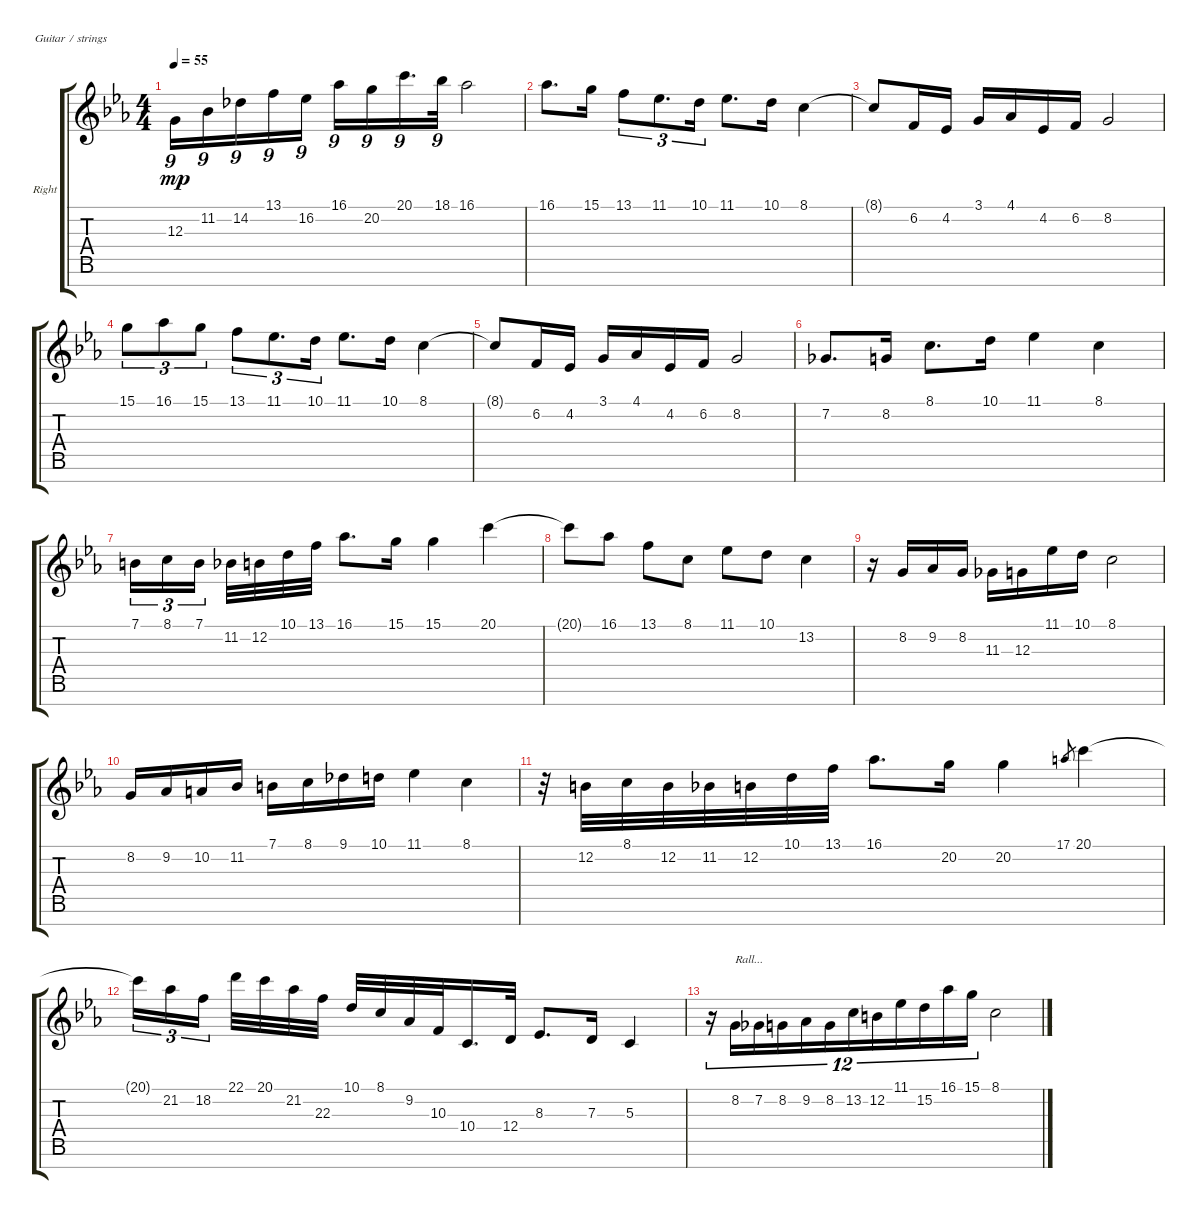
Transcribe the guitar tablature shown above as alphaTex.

\defaultSystemsLayout 4
\bracketExtendMode groupsimilarinstruments
\firstSystemTrackNameOrientation horizontal
\otherSystemsTrackNameOrientation horizontal
\track ("Right Hand" "Right") {instrument electricguitarclean}
\staff {score tabs}
\tuning (E4 B3 G3 D3 A2 E2 B1)
\displaytranspose 0
\ts (4 4)
\tempo 55
\clef g2
\ks cminor
12.3.16{tu (9 8) dy mp} 11.2.16{tu (9 8)} 14.2.16{tu (9 8)} 13.1.16{tu (9 8)} 16.2.16{tu (9 8)} 16.1.16{tu (9 8)} 20.2.16{tu (9 8)} 20.1.16{d tu (9 8)} 18.1.32{tu (9 8)} 16.1.2 |
16.1.8{d} 15.1.16 13.1.8{tu (3 2)} 11.1.8{d tu (3 2)} 10.1.16{tu (3 2)} 11.1.8{d} 10.1.16 8.1.4 |
8.1{t}.8 6.2.16 4.2.16 3.1.16 4.1.16 4.2.16 6.2.16 8.2.2 |
15.1.8{tu (3 2)} 16.1.8{tu (3 2)} 15.1.8{tu (3 2)} 13.1.8{tu (3 2)} 11.1.8{d tu (3 2)} 10.1.16{tu (3 2)} 11.1.8{d} 10.1.16 8.1.4 |
8.1{t}.8 6.2.16 4.2.16 3.1.16 4.1.16 4.2.16 6.2.16 8.2.2 |
7.2.8{d} 8.2.16 8.1.8{d} 10.1.16 11.1.4 8.1.4 |
7.1.16{tu (3 2)} 8.1.16{tu (3 2)} 7.1.16{tu (3 2)} 11.2.32 12.2.32 10.1.32 13.1.32 16.1.8{d} 15.1.16 15.1.4 20.1.4 |
20.1{t}.8 16.1.8 13.1.8 8.1.8 11.1.8 10.1.8 13.2.4 |
r.16 8.2.16 9.2.16 8.2.16 11.3.16 12.3.16 11.1.16 10.1.16 8.1.2 |
8.2.16 9.2.16 10.2.16 11.2.16 7.1.16 8.1.16 9.1.16 10.1.16 11.1.4 8.1.4 |
r.32 12.2.32 8.1.32 12.2.32 11.2.32 12.2.32 10.1.32 13.1.32 16.1.8{d} 20.2.16 20.2.4 17.1.8{gr} 20.1.4 |
20.1{t}.16{tu (3 2)} 21.2.16{tu (3 2)} 18.2.16{tu (3 2)} 22.1.32 20.1.32 21.2.32 22.3.32 10.1.32 8.1.32 9.2.32 10.3.32 10.4.16{d} 12.4.32 8.3.8{d} 7.3.16 5.3.4 |
\tempo (50 0.0833333 hide)
\tempo (45 0.166667 hide)
\tempo (35 0.333333 hide)
\tempo (30 0.458333 hide)
r.16{tu (12 8)} 8.2.16{tu (12 8) txt "Rall..."} 7.2.16{tu (12 8)} 8.2.16{tu (12 8)} 9.2.16{tu (12 8)} 8.2.16{tu (12 8)} 13.2.16{tu (12 8)} 12.2.16{tu (12 8)} 11.1.16{tu (12 8)} 15.2.16{tu (12 8)} 16.1.16{tu (12 8)} 15.1.16{tu (12 8)} 8.1.2
